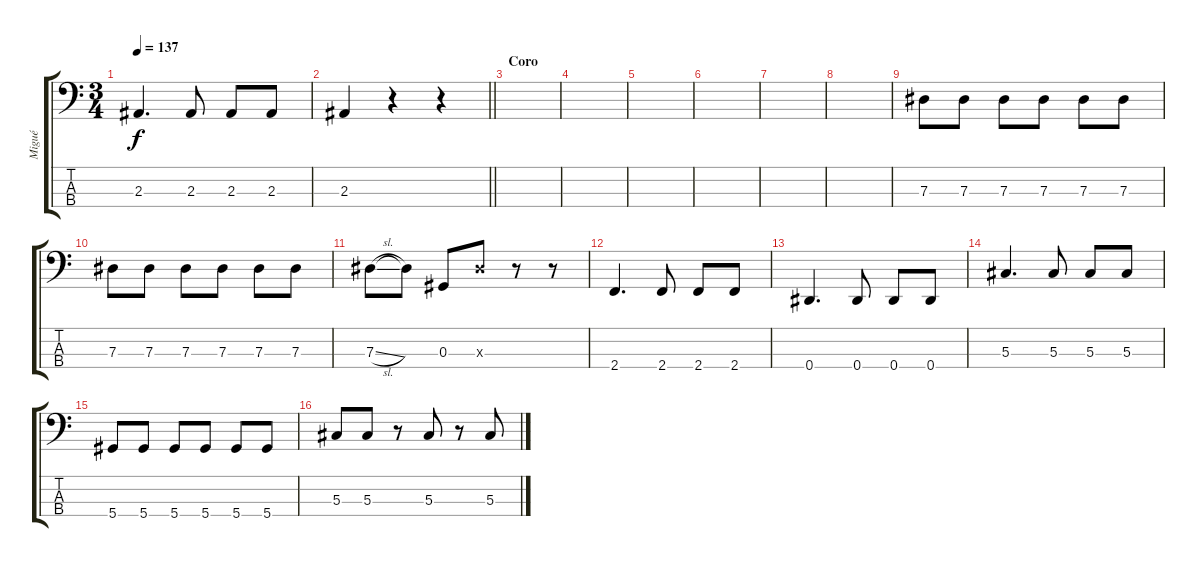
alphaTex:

\track ("Migué" "Migué") {instrument electricbassfinger}
\staff {score tabs}
\tuning (Gb2 Db2 Ab1 Eb1) {hide}
\ts (3 4)
\tempo 137
\clef f4
\ks c
2.3.4{d dy f} 2.3.8 2.3.8 2.3.8 |
\barLineRight lightlight
2.3.4 r.4 r.4 |
\section ("" "Coro")
|
|
|
|
|
|
7.3.8 7.3.8 7.3.8 7.3.8 7.3.8 7.3.8 |
7.3.8 7.3.8 7.3.8 7.3.8 7.3.8 7.3.8 |
7.3{sl}.8 7.3{t}.8 0.3.8 7.3{x}.8 r.8 r.8 |
2.4.4{d} 2.4.8 2.4.8 2.4.8 |
0.4.4{d} 0.4.8 0.4.8 0.4.8 |
5.3.4{d} 5.3.8 5.3.8 5.3.8 |
5.4.8 5.4.8 5.4.8 5.4.8 5.4.8 5.4.8 |
5.3.8 5.3.8 r.8 5.3.8 r.8 5.3.8
